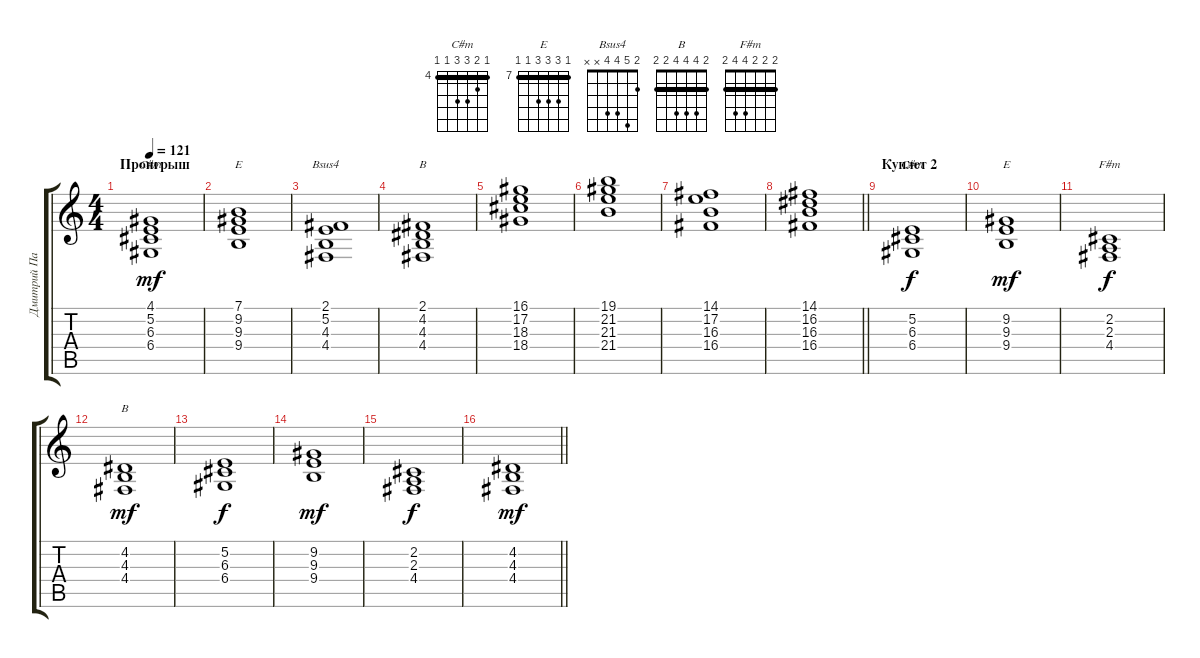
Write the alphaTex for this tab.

\track ("Дмитрий Парфенов" "Дмитрий Па") {instrument stringensemble1}
\staff {score tabs}
\tuning (E4 B3 G3 D3 A2 E2) {hide}
\chord ("C#m" 4 5 6 6 x x) {firstfret 4}
\chord ("E" 7 9 9 9 x x) {firstfret 7}
\chord ("Bsus4" 2 5 4 4 x x)
\chord ("B" 2 4 4 4 x x)
\chord ("C#m" 4 5 6 6 4 4) {firstfret 4 barre 4}
\chord ("E" 7 9 9 9 7 7) {firstfret 7 barre 7}
\chord ("F#m" 2 2 2 4 4 2) {barre 2}
\chord ("B" 2 4 4 4 2 2) {barre 2}
\ts (4 4)
\section ("" "Проигрыш")
\tempo 121
\clef g2
\ks c
(4.1 5.2 6.3 6.4).1{ch "C#m" dy mf} |
(7.1 9.2 9.3 9.4).1{ch "E"} |
(2.1 5.2 4.3 4.4).1{ch "Bsus4"} |
(2.1 4.2 4.3 4.4).1{ch "B"} |
(16.1 17.2 18.3 18.4).1 |
(19.1 21.2 21.3 21.4).1 |
(14.1 17.2 16.3 16.4).1 |
\barLineRight lightlight
(14.1 16.2 16.3 16.4).1 |
\section ("" "Куплет 2")
(5.2 6.3 6.4).1{ch "C#m" dy f} |
(9.2 9.3 9.4).1{ch "E" dy mf} |
(2.2 2.3 4.4).1{ch "F#m" dy f} |
(4.2 4.3 4.4).1{ch "B" dy mf} |
(5.2 6.3 6.4).1{dy f} |
(9.2 9.3 9.4).1{dy mf} |
(2.2 2.3 4.4).1{dy f} |
\barLineRight lightlight
(4.2 4.3 4.4).1{dy mf}
